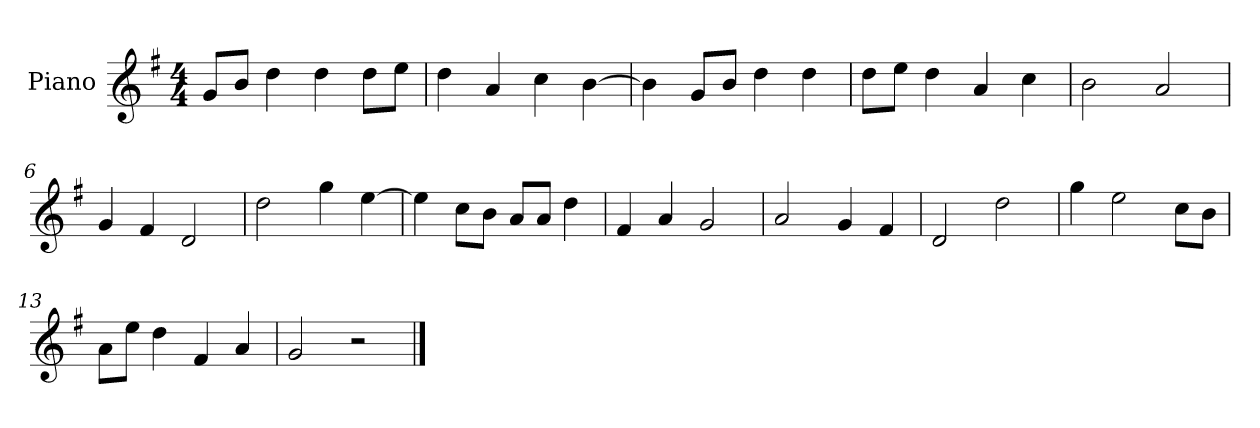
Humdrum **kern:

**kern
*part1
*staff1
*I"Piano
*I'P-no
*clefG2
*k[f#]
*M4/4
*MM90
=1
8g/L
8b/J
4dd\
4dd\
8dd\L
8ee\J
=2
4dd\
4a/
4cc\
[4b\
=3
4b\]
8g/L
8b/J
4dd\
4dd\
=4
8dd\L
8ee\J
4dd\
4a/
4cc\
=5
2b\
2a/
=6
4g/
4f#/
2d/
=7
2dd\
4gg\
[4ee\
=8
4ee\]
8cc\L
8b\J
8a/L
8a/J
4dd\
!!LO:LB:g=z
=9
4f#/
4a/
2g/
=10
2a/
4g/
4f#/
=11
2d/
2dd\
=12
4gg\
2ee\
8cc\L
8b\J
=13
8a\L
8ee\J
4dd\
4f#/
4a/
=14
2g/
2r
==
*-
